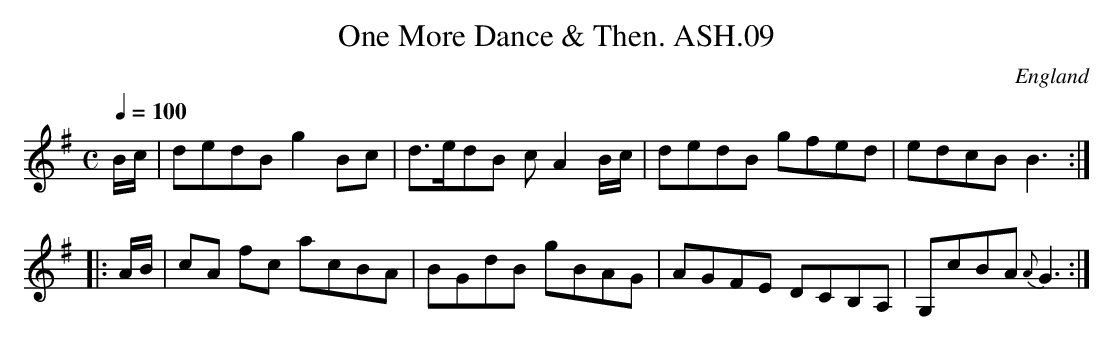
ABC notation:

X:1
T:One More Dance & Then. ASH.09
L:1/8
M:C
O:England
Q:1/4=100
K:G
B/c/ | dedBg2 Bc | d>edB c A2B/c/ | dedB gfed | edcB B3:|!
|:A/B/ | cA fc acBA | BGdB gBAG | AGFE DCB,A, | G,cBA {A}G3:|
